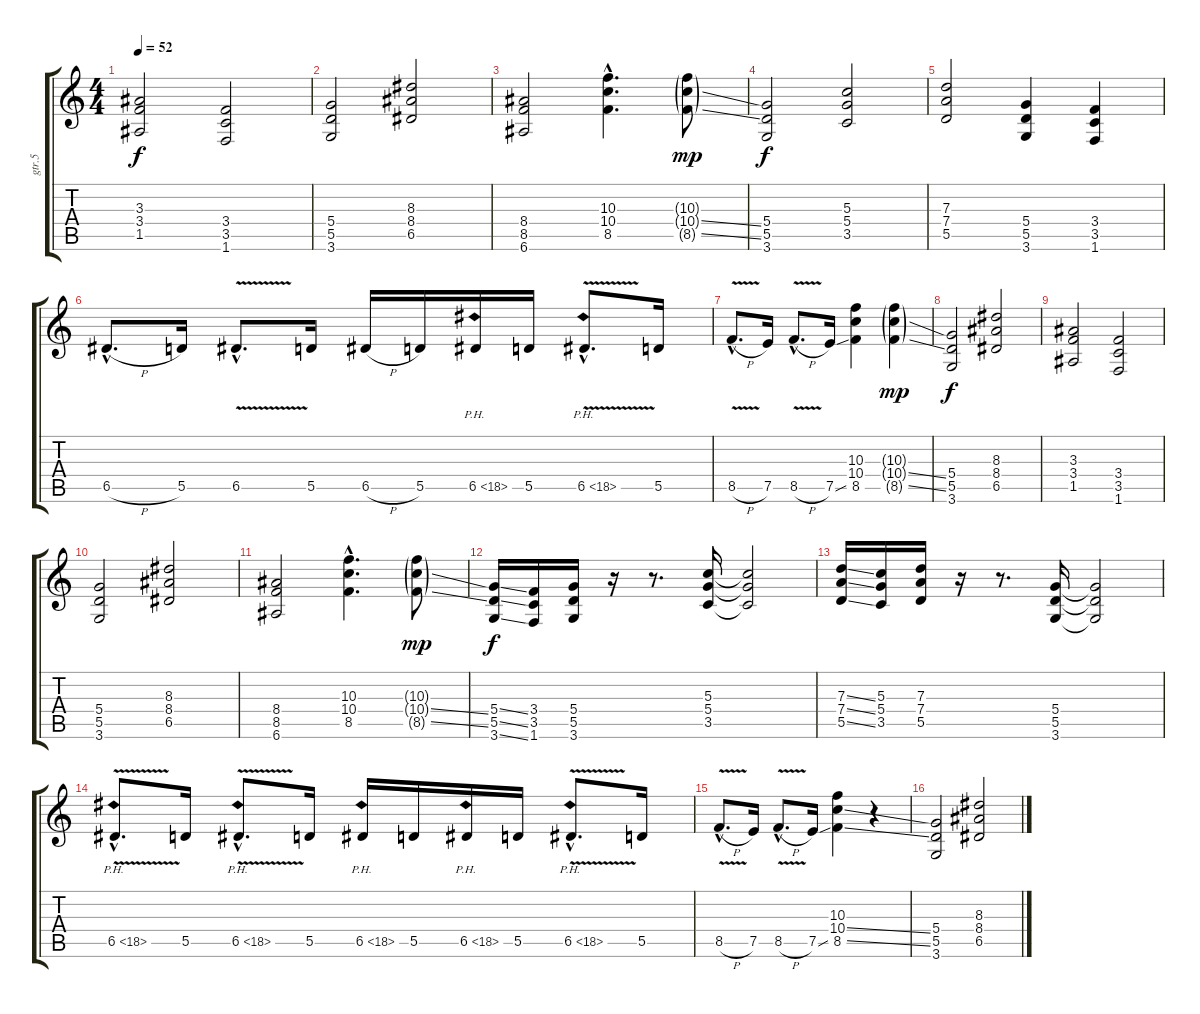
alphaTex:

\track ("gtr.5" "gtr.5") {instrument distortionguitar}
\staff {score tabs}
\tuning (E4 B3 G3 D3 A2 E2) {hide}
\ts (4 4)
\tempo 52
\clef g2
\ks c
(3.3 3.4 1.5).2{dy f} (3.4 3.5 1.6).2 |
(5.4 5.5 3.6).2 (8.3 8.4 6.5).2 |
(8.4 8.5 6.6).2 (10.3{hac} 10.4{hac} 8.5{hac}).4{d} (10.3{g} 10.4{ss g} 8.5{ss g}).8{dy mp} |
(5.4 5.5 3.6).2{dy f} (5.3 5.4 3.5).2 |
(7.3 7.4 5.5).2 (5.4 5.5 3.6).4 (3.4 3.5 1.6).4 |
6.5{h hac}.8{d} 5.5.16 6.5{v hac}.8{d} 5.5.16 6.5{h}.16 5.5.16 6.5{ph 12}.16 5.5.16 6.5{ph 12 v hac}.8{d} 5.5.16 |
8.5{v h hac}.8{d} 7.5.16 8.5{v h hac}.8{d} 7.5{ss}.16 (10.3 10.4 8.5).4 (10.3{g} 10.4{ss g} 8.5{ss g}).4{dy mp} |
(5.4 5.5 3.6).2{dy f} (8.3 8.4 6.5).2 |
(3.3 3.4 1.5).2 (3.4 3.5 1.6).2 |
(5.4 5.5 3.6).2 (8.3 8.4 6.5).2 |
(8.4 8.5 6.6).2 (10.3{hac} 10.4{hac} 8.5{hac}).4{d} (10.3{g} 10.4{ss g} 8.5{ss g}).8{dy mp} |
(5.4{ss} 5.5{ss} 3.6{ss}).16{dy f} (3.4 3.5 1.6).16 (5.4 5.5 3.6).16 r.16 r.8{d} (5.3 5.4 3.5).16 (5.3{t} 5.4{t} 3.5{t}).2 |
(7.3{ss} 7.4{ss} 5.5{ss}).16 (5.3 5.4 3.5).16 (7.3 7.4 5.5).16 r.16 r.8{d} (5.4 5.5 3.6).16 (5.4{t} 5.5{t} 3.6{t}).2 |
6.5{ph 12 v hac}.8{d} 5.5.16 6.5{ph 12 v hac}.8{d} 5.5.16 6.5{ph 12}.16 5.5.16 6.5{ph 12}.16 5.5.16 6.5{ph 12 v hac}.8{d} 5.5.16 |
8.5{v h hac}.8{d} 7.5.16 8.5{v h hac}.8{d} 7.5{ss}.16 (10.3 10.4{ss} 8.5{ss}).4 r.4 |
(5.4 5.5 3.6).2 (8.3 8.4 6.5).2
